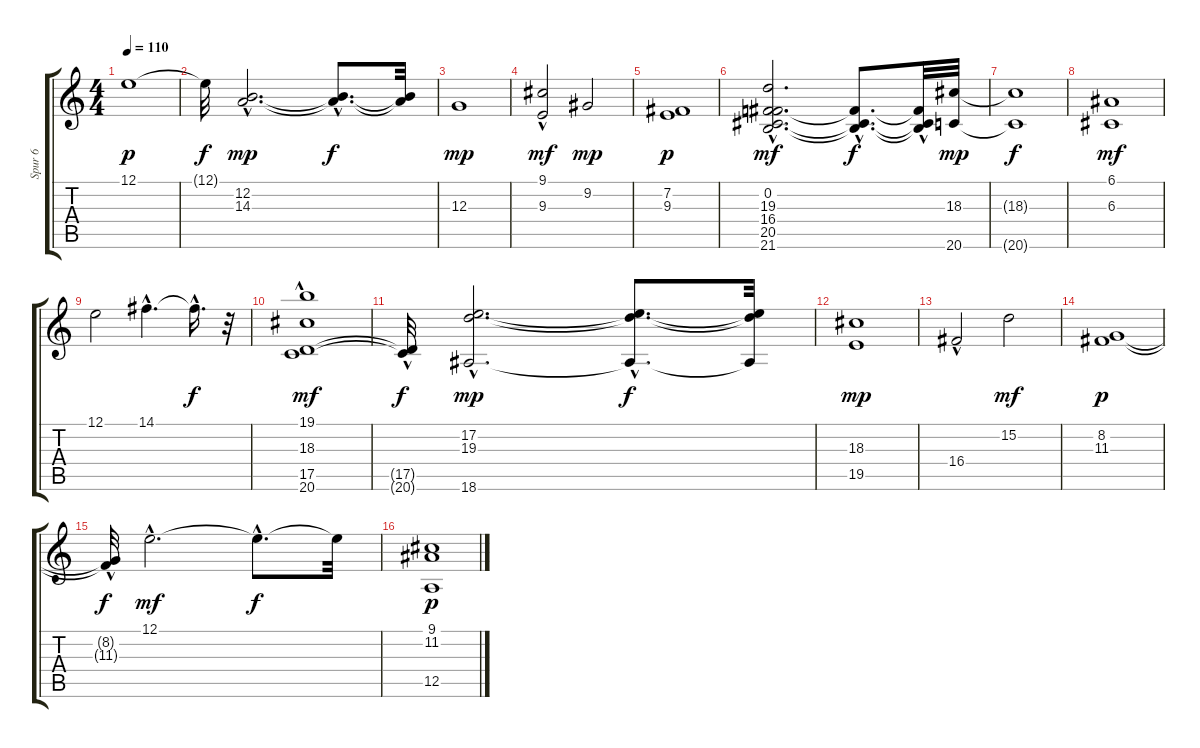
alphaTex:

\track ("Spur 6" "Spur 6") {instrument lead1square}
\staff {score tabs}
\tuning (E4 B3 G3 D3 A2 E2) {hide}
\ts (4 4)
\tempo 110
\clef g2
\ks c
12.1.1{dy p} |
12.1{t}.32{dy f} (12.2{hac} 14.3{hac}).2{d dy mp} (12.2{hac t} 14.3{hac t}).8{d dy f} (12.2{t} 14.3{t}).32 |
12.3.1{dy mp} |
(9.1 9.3{hac}).2{dy mf} 9.2.2{dy mp} |
(7.2 9.3).1{dy p} |
(0.2{hac} 19.3 16.4 20.5{hac} 21.6{hac}).2{d dy mf} (0.2{hac t} 20.5{hac t} 21.6{hac t}).8{d dy f} (0.2{t} 20.5{hac t} 21.6{t}).32 (18.3 20.6).32{dy mp} |
(18.3{t} 20.6{t}).1{dy f} |
(6.1 6.3).1{dy mf} |
12.1.2 14.1{hac}.4{d} 14.1{hac t}.16{d dy f} r.32 |
(19.1{hac} 18.3{hac} 17.5 20.6).1{dy mf} |
(17.5{hac t} 20.6{hac t}).32{dy f} (17.2{hac} 19.3{hac} 18.6{hac}).2{d dy mp} (17.2{hac t} 19.3{hac t} 18.6{hac t}).8{d dy f} (17.2{t} 19.3{t} 18.6{t}).32 |
(18.3 19.5).1{dy mp} |
16.4{hac}.2 15.2.2{dy mf} |
(8.2 11.3).1{dy p} |
(8.2{t} 11.3{hac t}).32{dy f} 12.1{hac}.2{d dy mf} 12.1{hac t}.8{d dy f} 12.1{t}.32 |
(9.1 11.2 12.5).1{dy p}
